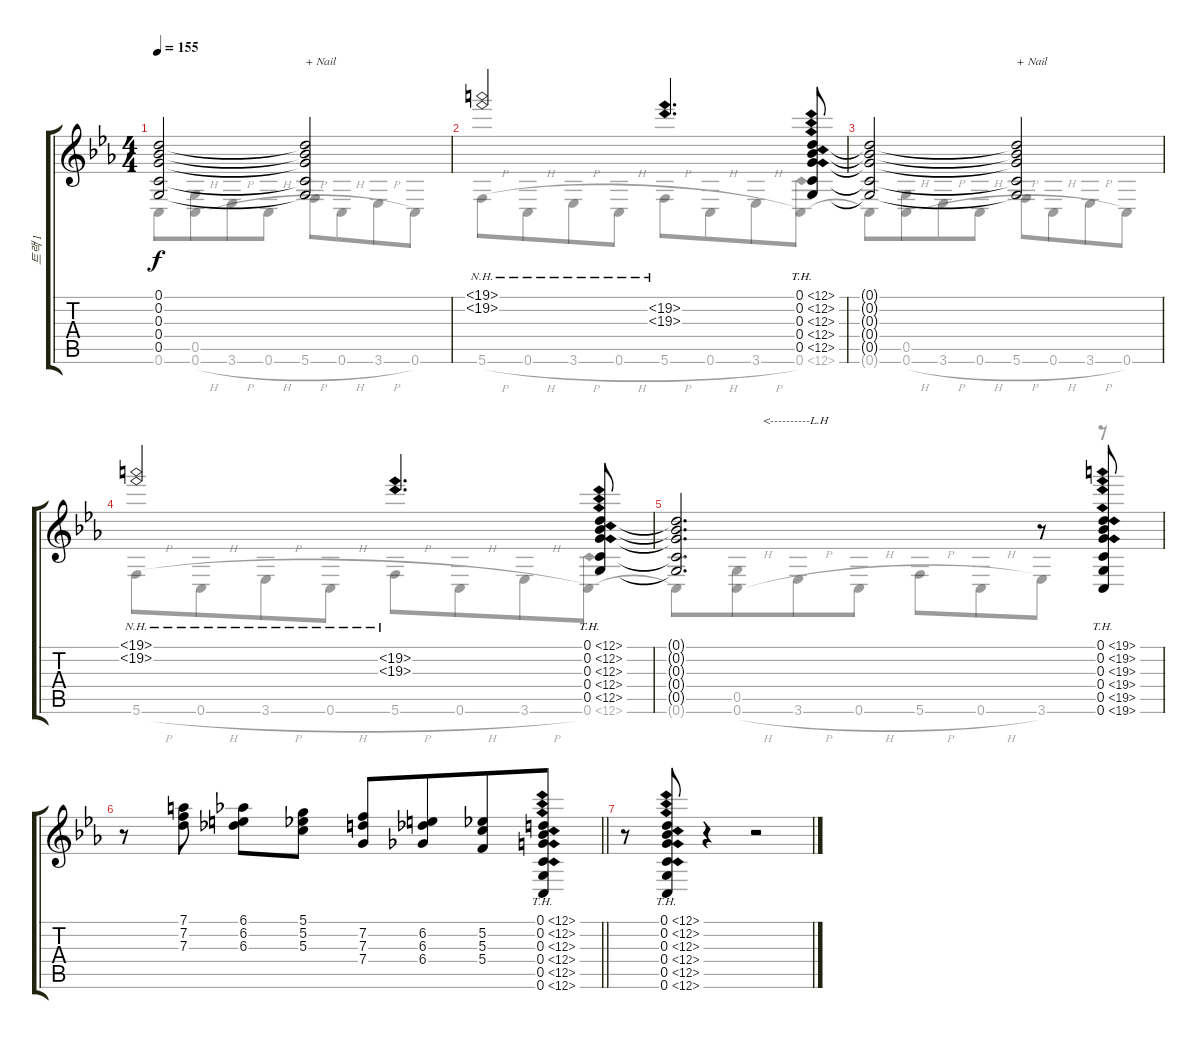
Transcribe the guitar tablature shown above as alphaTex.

\track ("트랙 1" "트랙 1") {instrument acousticguitarsteel}
\staff {score tabs}
\tuning (D4 Bb3 G3 C3 G2 C2) {hide}
\voice
\ts (4 4)
\tempo 155
\clef g2
\ks eb
(0.1{t} 0.2{t} 0.3{t} 0.4{t} 0.5{t}).2{dy f} (0.1{t} 0.2{t} 0.3{t} 0.4{t} 0.5{t}).2{txt "+ Nail"} |
(19.1{nh} 19.2{nh}).2 (19.2{nh} 19.3{nh}).4{d} (0.1{th 12} 0.2{th 12} 0.3{th 12} 0.4{th 12} 0.5{th 12}).8 |
(0.1{t} 0.2{t} 0.3{t} 0.4{t} 0.5{t}).2 (0.1{t} 0.2{t} 0.3{t} 0.4{t} 0.5{t}).2{txt "+ Nail"} |
(19.1{nh} 19.2{nh}).2 (19.2{nh} 19.3{nh}).4{d} (0.1{th 12} 0.2{th 12} 0.3{th 12} 0.4{th 12} 0.5{th 12}).8 |
(0.1{t} 0.2{t} 0.3{t} 0.4{t} 0.5{t}).2{d txt "                             <----------L.H"} r.8 (0.1{th 19} 0.2{th 19} 0.3{th 19} 0.4{th 19} 0.5{th 19} 0.6{th 19}).8 |
\barLineRight lightlight
r.8 (7.1 7.2 7.3).8 (6.1 6.2 6.3).8 (5.1 5.2 5.3).8 (7.2 7.3 7.4).8 (6.2 6.3 6.4).8{beam merge} (5.2 5.3 5.4).8 (0.1{th 12} 0.2{th 12} 0.3{th 12} 0.4{th 12} 0.5{th 12} 0.6{th 12}).8 |
r.8 (0.1{th 12} 0.2{th 12} 0.3{th 12} 0.4{th 12} 0.5{th 12} 0.6{th 12}).8 r.4 r.2
\voice
\clef g2
\ottava regular
\simile none
\ks eb
0.6{t}.8{dy f} (0.5 0.6{h}).8{beam merge} 3.6{h}.8 0.6{h}.8 5.6{h}.8 0.6{h}.8{beam merge} 3.6{h}.8 0.6.8 |
5.6{h}.8 0.6{h}.8{beam merge} 3.6{h}.8 0.6{h}.8 5.6{h}.8 0.6{h}.8{beam merge} 3.6{h}.8 0.6{th 12}.8 |
0.6{t}.8 (0.5 0.6{h}).8{beam merge} 3.6{h}.8 0.6{h}.8 5.6{h}.8 0.6{h}.8{beam merge} 3.6{h}.8 0.6.8 |
5.6{h}.8 0.6{h}.8{beam merge} 3.6{h}.8 0.6{h}.8 5.6{h}.8 0.6{h}.8{beam merge} 3.6{h}.8 0.6{th 12}.8 |
0.6{t}.8 (0.5 0.6{h}).8{beam merge} 3.6{h}.8 0.6{h}.8 5.6{h}.8 0.6{h}.8{beam merge} 3.6.8 r.8 |
\barLineRight lightlight
|
